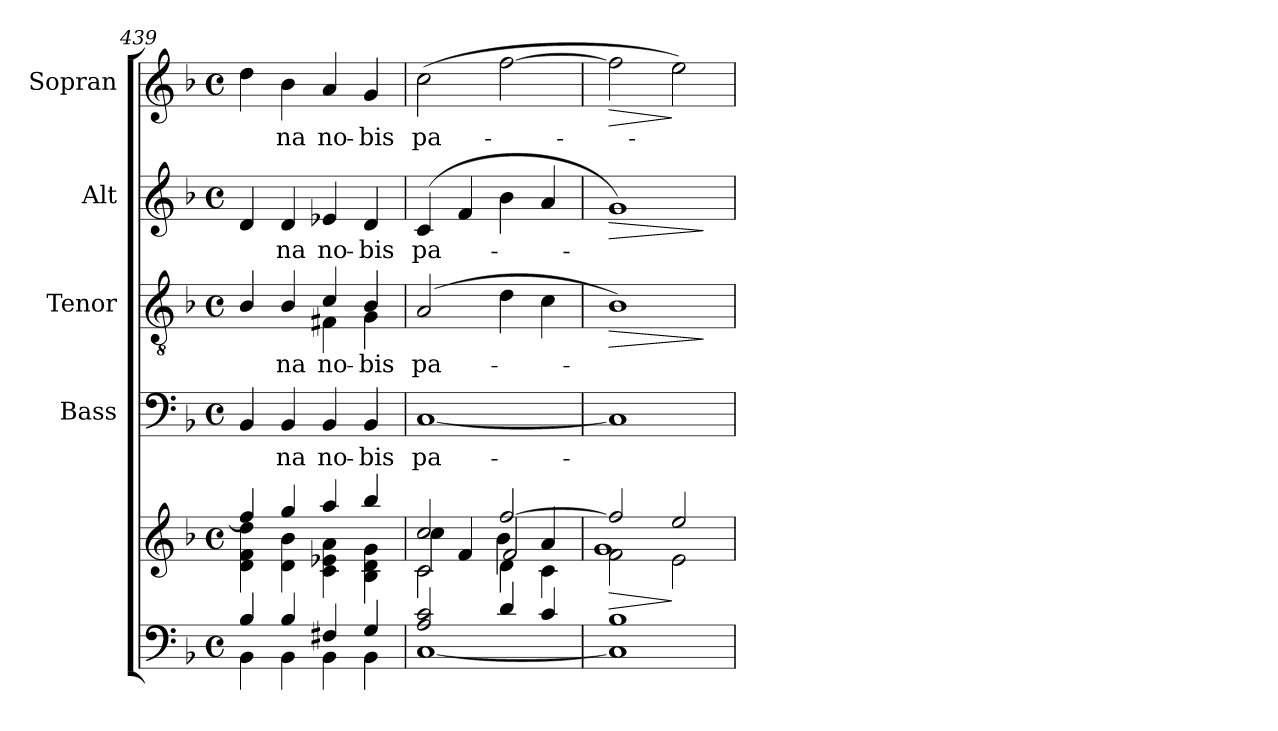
**kern	**kern	**dynam	**kern	**text	**kern	**text	**dynam	**kern	**text	**dynam	**kern	**text	**dynam
*part5	*part5	*part5	*part4	*part4	*part3	*part3	*part3	*part2	*part2	*part2	*part1	*part1	*part1
*staff6	*staff5	*staff5/6	*staff4	*staff4	*staff3	*staff3	*staff3	*staff2	*staff2	*staff2	*staff1	*staff1	*staff1
*	*	*	*I"Bass	*	*I"Tenor	*	*	*I"Alt	*	*	*I"Sopran	*	*
*	*	*	*I'B.	*	*I'T.	*	*	*I'A.	*	*	*I'S.	*	*
*clefF4	*clefG2	*	*clefF4	*	*clefGv2	*	*	*clefG2	*	*	*clefG2	*	*
*k[b-]	*k[b-]	*	*k[b-]	*	*k[b-]	*	*	*k[b-]	*	*	*k[b-]	*	*
*F:	*F:	*	*F:	*	*F:	*	*	*F:	*	*	*F:	*	*
*M4/4	*M4/4	*	*M4/4	*	*M4/4	*	*	*M4/4	*	*	*M4/4	*	*
*met(c)	*met(c)	*	*met(c)	*	*met(c)	*	*	*met(c)	*	*	*met(c)	*	*
=439	=439	=439	=439	=439	=439	=439	=439	=439	=439	=439	=439	=439	=439
*^	*^	*	*	*	*^	*	*	*	*	*	*	*	*
4B-/	4BB-\	4ff/]	4d\ 4f\ 4dd\	.	4BB-/	.	4B-/	2ryy	.	.	4d/	.	.	4dd\	.	.
!	!	!	!	!	!	!LO:LY:b	!	!	!LO:LY:b	!	!	!LO:LY:b	!	!	!LO:LY:b	!
4B-/	4BB-\	4gg/	4d\ 4b-\	.	4BB-/	-na	4B-/	.	-na	.	4d/	-na	.	4b-\	-na	.
!	!	!	!	!	!	!LO:LY:b	!	!	!LO:LY:b	!	!	!LO:LY:b	!	!	!LO:LY:b	!
4F#X/	4BB-\	4aa/	4c\ 4e-X\ 4a\	.	4BB-/	no-	4c/	4F#X\	no-	.	4e-X/	no-	.	4a/	no-	.
!	!	!	!	!	!	!LO:LY:b	!	!	!LO:LY:b	!	!	!LO:LY:b	!	!	!LO:LY:b	!
4G/	4BB-\	4bb-/	4B-\ 4d\ 4g\	.	4BB-/	-bis	4B-/	4G\	-bis	.	4d/	-bis	.	4g/	-bis	.
!!LO:PB:g=z
=440	=440	=440	=440	=440	=440	=440	=440	=440	=440	=440	=440	=440	=440	=440	=440	=440
*	*	*^	*^	*	*	*	*	*	*	*	*	*	*	*	*	*
!	!	!	!	!	!	!	!	!LO:LY:b	!	!	!LO:LY:b	!	!	!LO:LY:b	!	!	!LO:LY:b	!
*	*	*	*	*	*	*	*	*	*v	*v	*	*	*	*	*	*	*	*
2A/ 2c/	[<1C	2cc/	2c\	4cc\	2ryy	.	[1C	pa-	(2A/	pa-	.	(>4c/	pa-	.	(>2cc\	pa-	.
.	.	.	.	4f/	.	.	.	.	.	.	.	4f/	.	.	.	.	.
4d/	.	[>2ff/	4d\	4b-\	2f/	.	.	.	4d\	.	.	4b-\	.	.	[2ff\	.	.
4c/	.	.	4c\	4a/	.	.	.	.	4c\	.	.	4a/	.	.	.	.	.
*	*	*	*	*v	*v	*	*	*	*	*	*	*	*	*	*	*	*
=441	=441	=441	=441	=441	=441	=441	=441	=441	=441	=441	=441	=441	=441	=441	=441	=441
!	!	!	!	!	!LO:HP:b	!	!	!	!	!LO:HP:b	!	!	!LO:HP:b	!	!	!LO:HP:b
1B-	1C]	2ff/]	2f\	1g	>	1C]	.	1B-)	.	>	1g)	.	>	2ff\]	.	>
.	.	2ee/	2e\	.	]	.	.	.	.	.	.	.	.	2ee\)	.	]
*v	*v	*	*	*	*	*	*	*	*	*	*	*	*	*	*	*
*	*v	*v	*v	*	*	*	*	*	*	*	*	*	*	*	*
.	.	.	.	.	.	.	]	.	.	]	.	.	.
=	=	=	=	=	=	=	=	=	=	=	=	=	=
*-	*-	*-	*-	*-	*-	*-	*-	*-	*-	*-	*-	*-	*-
